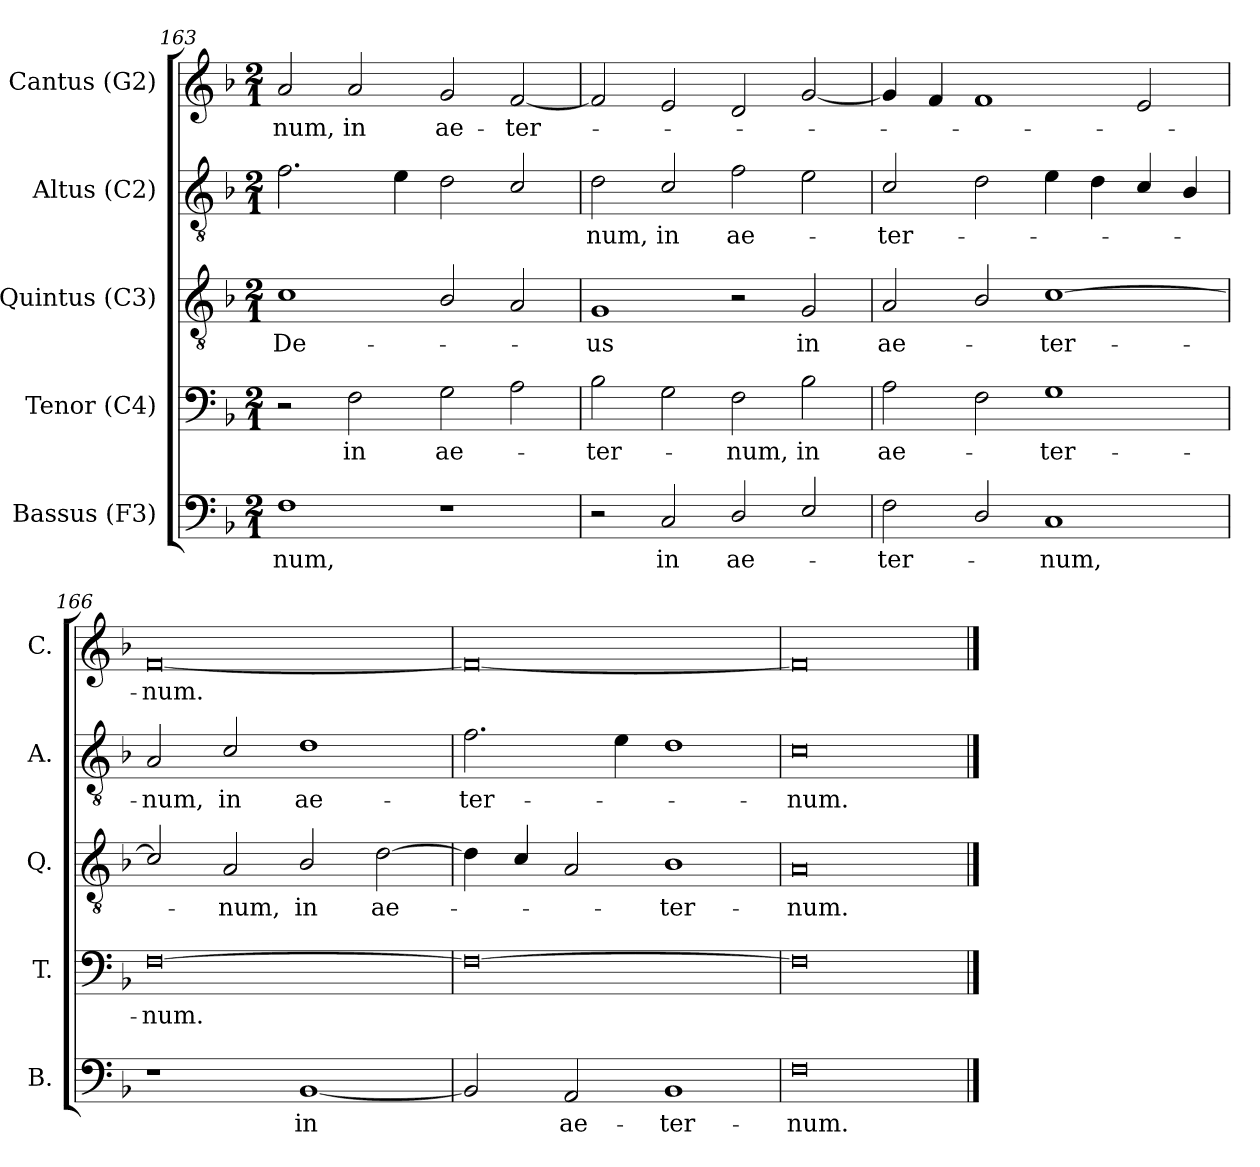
**kern	**text	**kern	**text	**kern	**text	**kern	**text	**kern	**text
*part5	*part5	*part4	*part4	*part3	*part3	*part2	*part2	*part1	*part1
*staff5	*staff5	*staff4	*staff4	*staff3	*staff3	*staff2	*staff2	*staff1	*staff1
*I"Bassus (F3)	*	*I"Tenor (C4)	*	*I"Quintus (C3)	*	*I"Altus (C2)	*	*I"Cantus (G2)	*
*I'B.	*	*I'T.	*	*I'Q.	*	*I'A.	*	*I'C.	*
*clefF4	*	*clefF4	*	*clefGv2	*	*clefGv2	*	*clefG2	*
*	*	*ITrd7c12	*	*ITrd7c12	*	*ITrd7c12	*	*	*
*k[b-]	*	*k[b-]	*	*k[b-]	*	*k[b-]	*	*k[b-]	*
*F:	*	*F:	*	*F:	*	*F:	*	*F:	*
*M2/1	*	*M2/1	*	*M2/1	*	*M2/1	*	*M2/1	*
=163	=163	=163	=163	=163	=163	=163	=163	=163	=163
!	!LO:LY:b	!	!	!	!LO:LY:b	!	!	!	!LO:LY:b
1F	-num,	2r	.	1C	De-	2.F\	.	2a/	-num,
!	!	!	!LO:LY:b	!	!	!	!	!	!LO:LY:b
.	.	2FF\	in	.	.	.	.	2a/	in
.	.	.	.	.	.	4E\	.	.	.
!	!	!	!LO:LY:b	!	!	!	!	!	!LO:LY:b
1r	.	2GG\	ae-	2BB-/	.	2D\	.	2g/	ae-
!	!	!	!	!	!	!	!	!	!LO:LY:b
.	.	2AA\	.	2AA/	.	2C/	.	[2f/	-ter-
=164	=164	=164	=164	=164	=164	=164	=164	=164	=164
!	!	!	!LO:LY:b	!	!LO:LY:b	!	!LO:LY:b	!	!
2r	.	2BB-\	-ter-	1GG	-us	2D\	-num,	2f/]	.
!	!LO:LY:b	!	!	!	!	!	!LO:LY:b	!	!
2C/	in	2GG\	.	.	.	2C/	in	2e/	.
!	!LO:LY:b	!	!LO:LY:b	!	!	!	!LO:LY:b	!	!
2D/	ae-	2FF\	-num,	2r	.	2F\	ae-	2d/	.
!	!	!	!LO:LY:b	!	!LO:LY:b	!	!	!	!
2E/	.	2BB-\	in	2GG/	in	2E\	.	[2g/	.
=165	=165	=165	=165	=165	=165	=165	=165	=165	=165
!	!LO:LY:b	!	!LO:LY:b	!	!LO:LY:b	!	!LO:LY:b	!	!
2F\	-ter-	2AA\	ae-	2AA/	ae-	2C/	-ter-	4g/]	.
.	.	.	.	.	.	.	.	4f/	.
2D/	.	2FF\	.	2BB-/	.	2D\	.	1f	.
!	!LO:LY:b	!	!LO:LY:b	!	!LO:LY:b	!	!	!	!
1C	-num,	1GG	-ter-	[1C	-ter-	4E\	.	.	.
.	.	.	.	.	.	4D\	.	.	.
.	.	.	.	.	.	4C/	.	2e/	.
.	.	.	.	.	.	4BB-/	.	.	.
=166	=166	=166	=166	=166	=166	=166	=166	=166	=166
!	!	!	!LO:LY:b	!	!	!	!LO:LY:b	!	!LO:LY:b
1r	.	[0FF	-num.	2C/]	.	2AA/	-num,	[0f	-num.
!	!	!	!	!	!LO:LY:b	!	!LO:LY:b	!	!
.	.	.	.	2AA/	-num,	2C/	in	.	.
!	!LO:LY:b	!	!	!	!LO:LY:b	!	!LO:LY:b	!	!
[1BB-	in	.	.	2BB-/	in	1D	ae-	.	.
!	!	!	!	!	!LO:LY:b	!	!	!	!
.	.	.	.	[2D\	ae-	.	.	.	.
=167	=167	=167	=167	=167	=167	=167	=167	=167	=167
!	!	!	!	!	!	!	!LO:LY:b	!	!
2BB-/]	.	0FF_	.	4D\]	.	2.F\	-ter-	0f_	.
.	.	.	.	4C/	.	.	.	.	.
!	!LO:LY:b	!	!	!	!	!	!	!	!
2AA/	ae-	.	.	2AA/	.	.	.	.	.
.	.	.	.	.	.	4E\	.	.	.
!	!LO:LY:b	!	!	!	!LO:LY:b	!	!	!	!
1BB-	-ter-	.	.	1BB-	-ter-	1D	.	.	.
=168	=168	=168	=168	=168	=168	=168	=168	=168	=168
!	!LO:LY:b	!	!	!	!LO:LY:b	!	!LO:LY:b	!	!
0F	-num.	0FF]	.	0AA	-num.	0C	-num.	0f]	.
==	==	==	==	==	==	==	==	==	==
*-	*-	*-	*-	*-	*-	*-	*-	*-	*-
